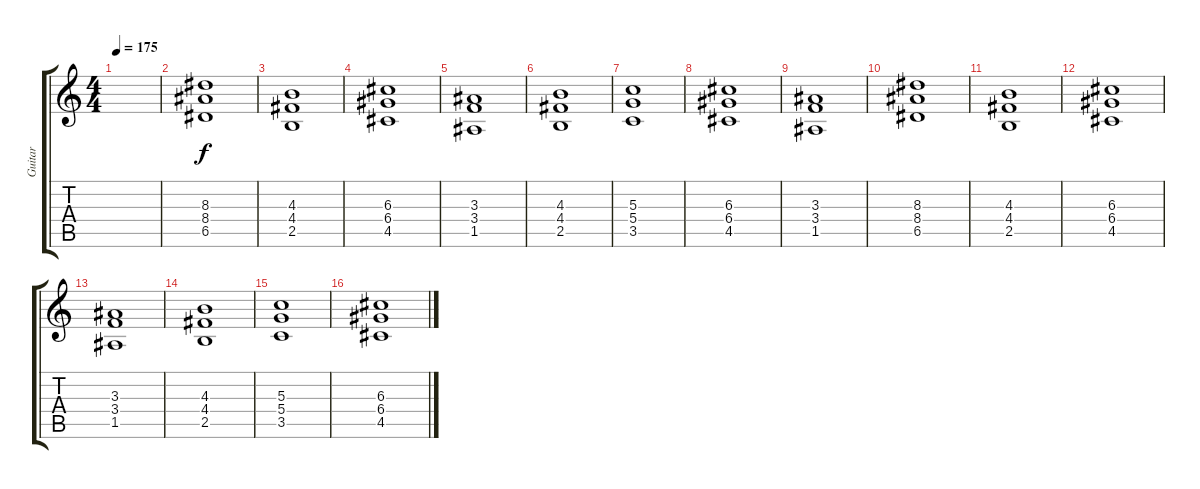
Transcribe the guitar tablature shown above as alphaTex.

\track ("Guitar" "Guitar") {instrument distortionguitar}
\staff {score tabs}
\tuning (E4 B3 G3 D3 A2 E2) {hide}
\ts (4 4)
\tempo 175
\clef g2
\ks c
|
(8.3 8.4 6.5).1 |
(4.3 4.4 2.5).1 |
(6.3 6.4 4.5).1 |
(3.3 3.4 1.5).1 |
(4.3 4.4 2.5).1 |
(5.3 5.4 3.5).1 |
(6.3 6.4 4.5).1 |
(3.3 3.4 1.5).1 |
(8.3 8.4 6.5).1 |
(4.3 4.4 2.5).1 |
(6.3 6.4 4.5).1 |
(3.3 3.4 1.5).1 |
(4.3 4.4 2.5).1 |
(5.3 5.4 3.5).1 |
(6.3 6.4 4.5).1
